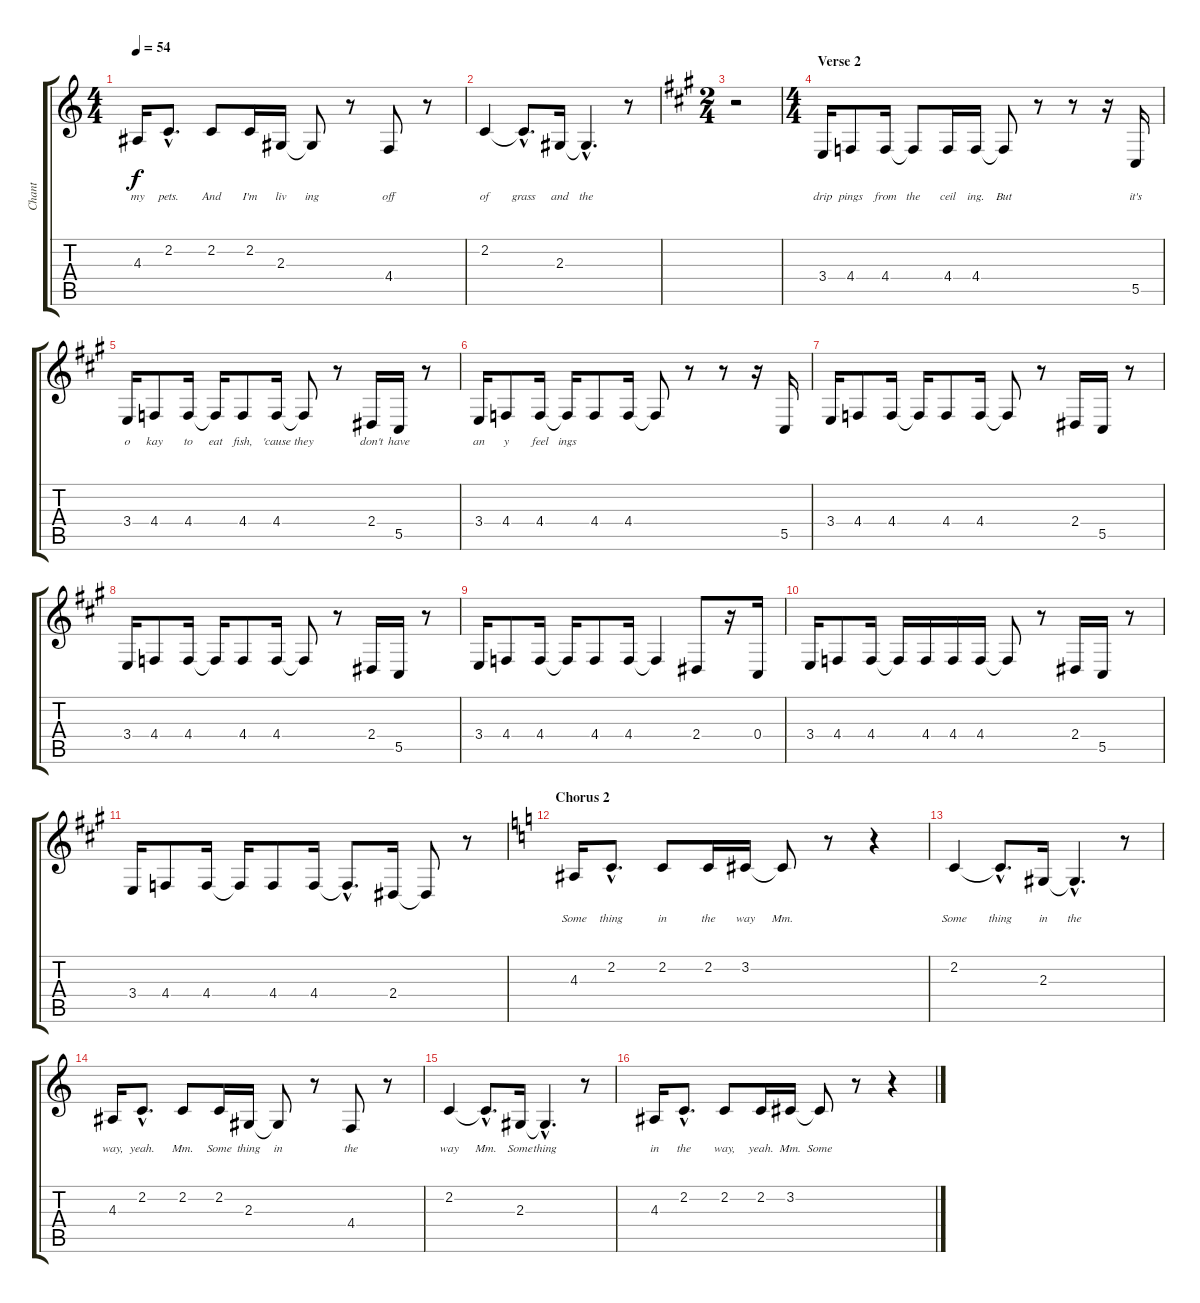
\track ("Chant" "Chant") {instrument synthvoice}
\staff {score tabs}
\tuning (Eb4 Bb3 Gb3 Db3 Ab2 Db2) {hide}
\ts (4 4)
\tempo 54
\clef g2
\ks c
4.3.16{lyrics (0 "my") lyrics (1 "") lyrics (2 "") lyrics (3 "") lyrics (4 "") dy f} 2.2{hac}.8{d lyrics (0 "pets.") lyrics (1 "") lyrics (2 "") lyrics (3 "") lyrics (4 "")} 2.2.8{lyrics (0 "And") lyrics (1 "") lyrics (2 "") lyrics (3 "") lyrics (4 "")} 2.2.16{lyrics (0 "I'm") lyrics (1 "") lyrics (2 "") lyrics (3 "") lyrics (4 "")} 2.3.16{lyrics (0 "liv") lyrics (1 "") lyrics (2 "") lyrics (3 "") lyrics (4 "")} 2.3{t}.8{lyrics (0 "ing") lyrics (1 "") lyrics (2 "") lyrics (3 "") lyrics (4 "")} r.8 4.4.8{lyrics (0 "off") lyrics (1 "") lyrics (2 "") lyrics (3 "") lyrics (4 "")} r.8 |
2.2.4{lyrics (0 "of") lyrics (1 "") lyrics (2 "") lyrics (3 "") lyrics (4 "")} 2.2{hac t}.8{d lyrics (0 "grass") lyrics (1 "") lyrics (2 "") lyrics (3 "") lyrics (4 "")} 2.3.16{lyrics (0 "and") lyrics (1 "") lyrics (2 "") lyrics (3 "") lyrics (4 "")} 2.3{hac t}.4{d lyrics (0 "the") lyrics (1 "") lyrics (2 "") lyrics (3 "") lyrics (4 "")} r.8 |
\ts (2 4)
\ks a
r.2 |
\ts (4 4)
\section ("" "Verse 2")
3.4.16{lyrics (0 "drip") lyrics (1 "") lyrics (2 "") lyrics (3 "") lyrics (4 "")} 4.4.8{lyrics (0 "pings") lyrics (1 "") lyrics (2 "") lyrics (3 "") lyrics (4 "")} 4.4.16{lyrics (0 "from") lyrics (1 "") lyrics (2 "") lyrics (3 "") lyrics (4 "")} 4.4{t}.8{lyrics (0 "the") lyrics (1 "") lyrics (2 "") lyrics (3 "") lyrics (4 "")} 4.4.16{lyrics (0 "ceil") lyrics (1 "") lyrics (2 "") lyrics (3 "") lyrics (4 "")} 4.4.16{lyrics (0 "ing.") lyrics (1 "") lyrics (2 "") lyrics (3 "") lyrics (4 "")} 4.4{t}.8{lyrics (0 "But") lyrics (1 "") lyrics (2 "") lyrics (3 "") lyrics (4 "")} r.8 r.8 r.16 5.5.16{lyrics (0 "it's") lyrics (1 "") lyrics (2 "") lyrics (3 "") lyrics (4 "")} |
3.4.16{lyrics (0 "o") lyrics (1 "") lyrics (2 "") lyrics (3 "") lyrics (4 "")} 4.4.8{lyrics (0 "kay") lyrics (1 "") lyrics (2 "") lyrics (3 "") lyrics (4 "")} 4.4.16{lyrics (0 "to") lyrics (1 "") lyrics (2 "") lyrics (3 "") lyrics (4 "")} 4.4{t}.16{lyrics (0 "eat") lyrics (1 "") lyrics (2 "") lyrics (3 "") lyrics (4 "")} 4.4.8{lyrics (0 "fish,") lyrics (1 "") lyrics (2 "") lyrics (3 "") lyrics (4 "")} 4.4.16{lyrics (0 "'cause") lyrics (1 "") lyrics (2 "") lyrics (3 "") lyrics (4 "")} 4.4{t}.8{lyrics (0 "they") lyrics (1 "") lyrics (2 "") lyrics (3 "") lyrics (4 "")} r.8 2.4.16{lyrics (0 "don't") lyrics (1 "") lyrics (2 "") lyrics (3 "") lyrics (4 "")} 5.5.16{lyrics (0 "have") lyrics (1 "") lyrics (2 "") lyrics (3 "") lyrics (4 "")} r.8 |
3.4.16{lyrics (0 "an") lyrics (1 "") lyrics (2 "") lyrics (3 "") lyrics (4 "")} 4.4.8{lyrics (0 "y") lyrics (1 "") lyrics (2 "") lyrics (3 "") lyrics (4 "")} 4.4.16{lyrics (0 "feel") lyrics (1 "") lyrics (2 "") lyrics (3 "") lyrics (4 "")} 4.4{t}.16{lyrics (0 "ings") lyrics (1 "") lyrics (2 "") lyrics (3 "") lyrics (4 "")} 4.4.8 4.4.16 4.4{t}.8 r.8 r.8 r.16 5.5.16 |
3.4.16 4.4.8 4.4.16 4.4{t}.16 4.4.8 4.4.16 4.4{t}.8 r.8 2.4.16 5.5.16 r.8 |
3.4.16 4.4.8 4.4.16 4.4{t}.16 4.4.8 4.4.16 4.4{t}.8 r.8 2.4.16 5.5.16 r.8 |
3.4.16 4.4.8 4.4.16 4.4{t}.16 4.4.8 4.4.16 4.4{t}.4 2.4.8 r.16 0.4.16 |
3.4.16 4.4.8 4.4.16 4.4{t}.16 4.4.16 4.4.16 4.4.16 4.4{t}.8 r.8 2.4.16 5.5.16 r.8 |
3.4.16 4.4.8 4.4.16 4.4{t}.16 4.4.8 4.4.16 4.4{hac t}.8{d} 2.4.16 2.4{t}.8 r.8 |
\section ("" "Chorus 2")
\ks c
4.3.16{lyrics (0 "") lyrics (1 "Some") lyrics (2 "") lyrics (3 "") lyrics (4 "")} 2.2{hac}.8{d lyrics (0 "") lyrics (1 "thing") lyrics (2 "") lyrics (3 "") lyrics (4 "")} 2.2.8{lyrics (0 "") lyrics (1 "in") lyrics (2 "") lyrics (3 "") lyrics (4 "")} 2.2.16{lyrics (0 "") lyrics (1 "the") lyrics (2 "") lyrics (3 "") lyrics (4 "")} 3.2.16{lyrics (0 "") lyrics (1 "way") lyrics (2 "") lyrics (3 "") lyrics (4 "")} 3.2{t}.8{lyrics (0 "") lyrics (1 "Mm.") lyrics (2 "") lyrics (3 "") lyrics (4 "")} r.8 r.4 |
2.2.4{lyrics (0 "") lyrics (1 "Some") lyrics (2 "") lyrics (3 "") lyrics (4 "")} 2.2{hac t}.8{d lyrics (0 "") lyrics (1 "thing") lyrics (2 "") lyrics (3 "") lyrics (4 "")} 2.3.16{lyrics (0 "") lyrics (1 "in") lyrics (2 "") lyrics (3 "") lyrics (4 "")} 2.3{hac t}.4{d lyrics (0 "") lyrics (1 "the") lyrics (2 "") lyrics (3 "") lyrics (4 "")} r.8 |
4.3.16{lyrics (0 "") lyrics (1 "way,") lyrics (2 "") lyrics (3 "") lyrics (4 "")} 2.2{hac}.8{d lyrics (0 "") lyrics (1 "yeah.") lyrics (2 "") lyrics (3 "") lyrics (4 "")} 2.2.8{lyrics (0 "") lyrics (1 "Mm.") lyrics (2 "") lyrics (3 "") lyrics (4 "")} 2.2.16{lyrics (0 "") lyrics (1 "Some") lyrics (2 "") lyrics (3 "") lyrics (4 "")} 2.3.16{lyrics (0 "") lyrics (1 "thing") lyrics (2 "") lyrics (3 "") lyrics (4 "")} 2.3{t}.8{lyrics (0 "") lyrics (1 "in") lyrics (2 "") lyrics (3 "") lyrics (4 "")} r.8 4.4.8{lyrics (0 "") lyrics (1 "the") lyrics (2 "") lyrics (3 "") lyrics (4 "")} r.8 |
2.2.4{lyrics (0 "") lyrics (1 "way") lyrics (2 "") lyrics (3 "") lyrics (4 "")} 2.2{hac t}.8{d lyrics (0 "") lyrics (1 "Mm.") lyrics (2 "") lyrics (3 "") lyrics (4 "")} 2.3.16{lyrics (0 "") lyrics (1 "Some") lyrics (2 "") lyrics (3 "") lyrics (4 "")} 2.3{hac t}.4{d lyrics (0 "") lyrics (1 "thing") lyrics (2 "") lyrics (3 "") lyrics (4 "")} r.8 |
4.3.16{lyrics (0 "") lyrics (1 "in") lyrics (2 "") lyrics (3 "") lyrics (4 "")} 2.2{hac}.8{d lyrics (0 "") lyrics (1 "the") lyrics (2 "") lyrics (3 "") lyrics (4 "")} 2.2.8{lyrics (0 "") lyrics (1 "way,") lyrics (2 "") lyrics (3 "") lyrics (4 "")} 2.2.16{lyrics (0 "") lyrics (1 "yeah.") lyrics (2 "") lyrics (3 "") lyrics (4 "")} 3.2.16{lyrics (0 "") lyrics (1 "Mm.") lyrics (2 "") lyrics (3 "") lyrics (4 "")} 3.2{t}.8{lyrics (0 "") lyrics (1 "Some") lyrics (2 "") lyrics (3 "") lyrics (4 "")} r.8 r.4
